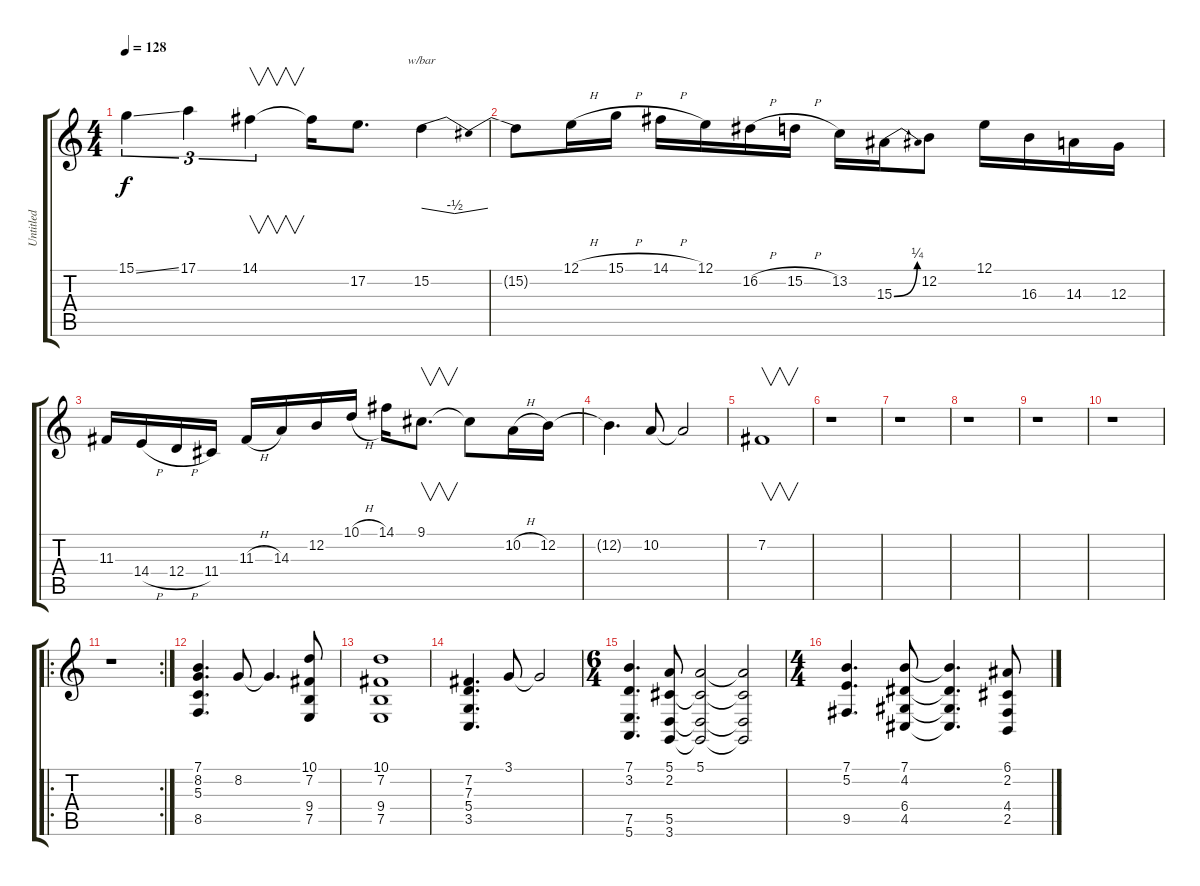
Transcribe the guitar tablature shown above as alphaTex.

\track ("Untitled" "Untitled") {instrument tenorsax}
\staff {score tabs}
\tuning (E4 B3 G3 D3 A2 E2) {hide}
\ts (4 4)
\tempo 128
\clef g2
\ks c
15.1{ss}.4{tu (3 2) dy f} 17.1.4{tu (3 2)} 14.1.4{v tu (3 2)} 14.1{t}.16 17.2.8{d} 15.2.4{tbe (dip default 0 0 30 -2 60 0)} |
15.2{t}.8 12.1{h}.16 15.1{h}.16 14.1{h}.16 12.1.16 16.2{h}.16 15.2{h}.16 13.2.16 15.3{be (bend 0 0 60 1)}.16 12.2.8 12.1.16 16.3.16 14.3.16 12.3.16 |
11.3.16 14.4{h}.16 12.4{h}.16 11.4.16 11.3{h}.16 14.3.16 12.2.16 10.1{h}.16 14.1.16 9.1.8{v d} 9.1{t}.8 10.2{h}.16 12.2.16 |
12.2{t}.4{d} 10.2.8 10.2{t}.2 |
7.2.1{v} |
r.1 |
r.1 |
r.1 |
r.1 |
r.1 |
\ro
\rc 2
r.1 |
(7.1 8.2 5.3 8.5).4{d} 8.2.8 8.2{t}.4{d} (10.1 7.2 9.4 7.5).8 |
(10.1 7.2 9.4 7.5).1 |
(7.2 7.3 5.4 3.5).4{d} 3.1.8 3.1{t}.2 |
\ts (6 4)
(7.1 3.2 7.5 5.6).4{d} (5.1 2.2 5.5 3.6).8 (5.1 2.2{t} 5.5{t} 3.6{t}).2 (5.1{t} 2.2{t} 5.5{t} 3.6{t}).2 |
\ts (4 4)
(7.1 5.2 9.5).4{d} (7.1 4.2 6.4 4.5).8 (7.1{t} 4.2{t} 6.4{t} 4.5{t}).4{d} (6.1 2.2 4.4 2.5).8
